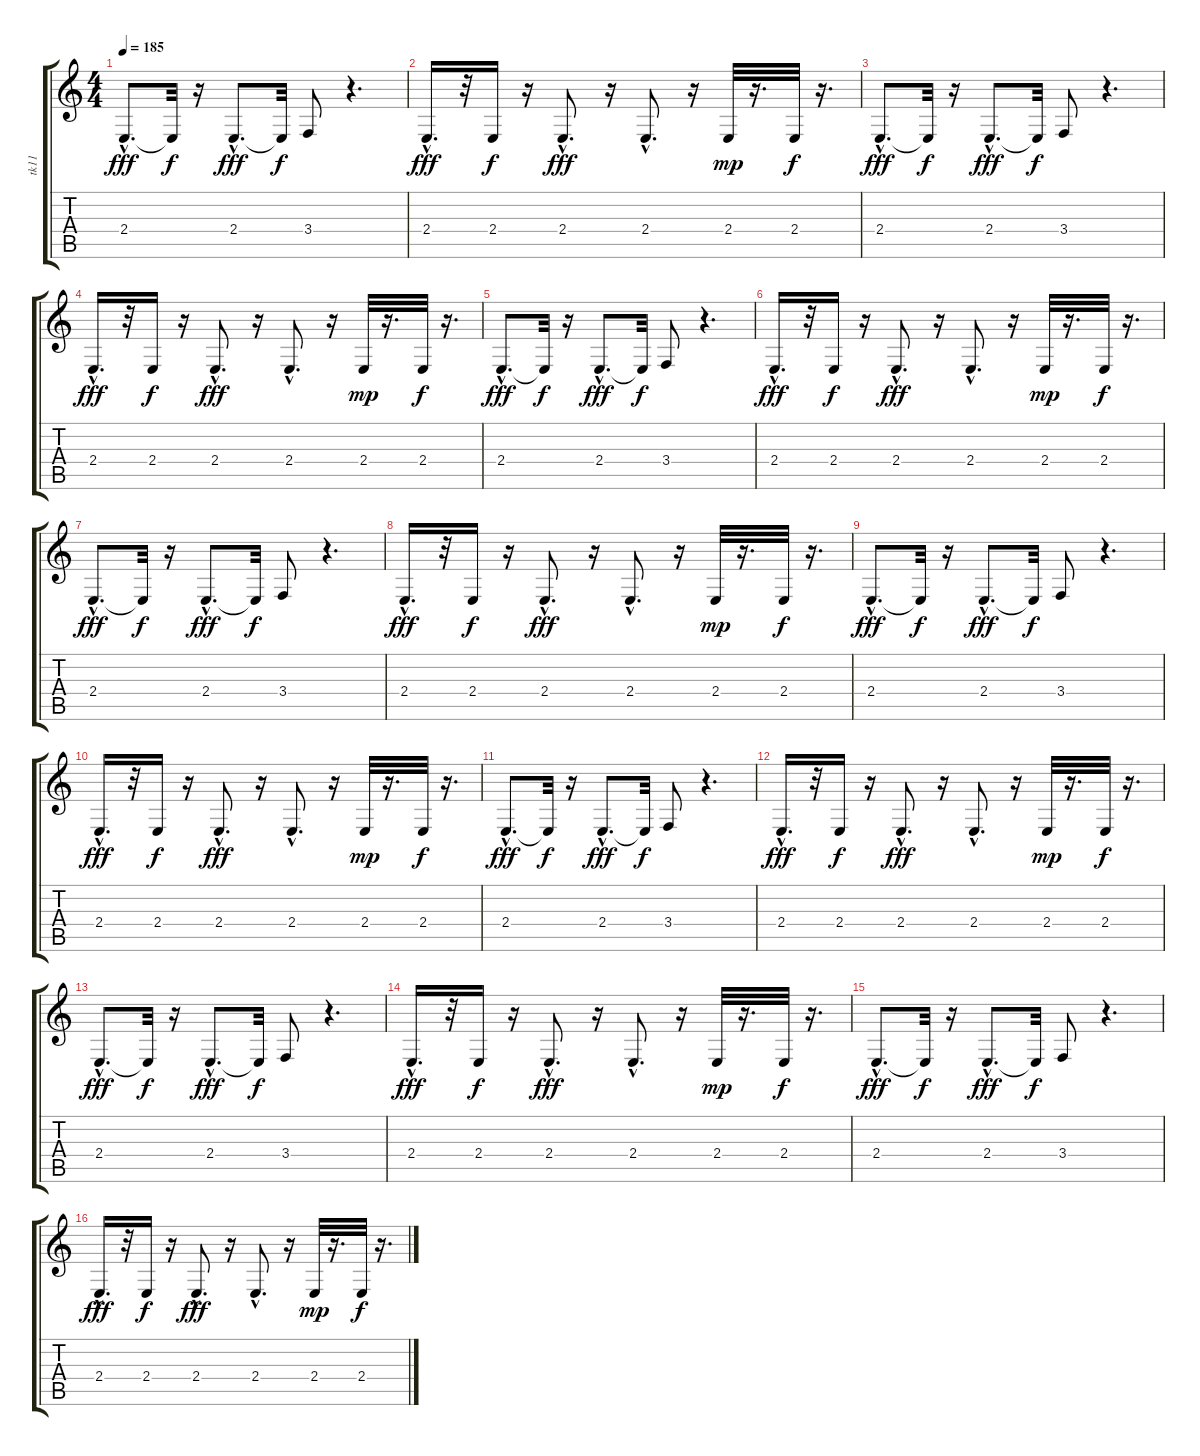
\track ("tk11" "tk11") {instrument bagpipe}
\staff {score tabs}
\tuning (E4 B3 G3 D3 A2 E2) {hide}
\ts (4 4)
\tempo 185
\clef g2
\ks c
2.4{hac}.8{d dy fff} 2.4{t}.32{dy f} r.16 2.4{hac}.8{d dy fff} 2.4{t}.32{dy f} 3.4.8 r.4{d} |
2.4{hac}.16{d dy fff} r.32 2.4.16{dy f} r.16 2.4{hac}.8{d dy fff} r.16 2.4{hac}.8{d} r.16 2.4.32{dy mp} r.16{d} 2.4.32{dy f} r.16{d} |
2.4{hac}.8{d dy fff} 2.4{t}.32{dy f} r.16 2.4{hac}.8{d dy fff} 2.4{t}.32{dy f} 3.4.8 r.4{d} |
2.4{hac}.16{d dy fff} r.32 2.4.16{dy f} r.16 2.4{hac}.8{d dy fff} r.16 2.4{hac}.8{d} r.16 2.4.32{dy mp} r.16{d} 2.4.32{dy f} r.16{d} |
2.4{hac}.8{d dy fff} 2.4{t}.32{dy f} r.16 2.4{hac}.8{d dy fff} 2.4{t}.32{dy f} 3.4.8 r.4{d} |
2.4{hac}.16{d dy fff} r.32 2.4.16{dy f} r.16 2.4{hac}.8{d dy fff} r.16 2.4{hac}.8{d} r.16 2.4.32{dy mp} r.16{d} 2.4.32{dy f} r.16{d} |
2.4{hac}.8{d dy fff} 2.4{t}.32{dy f} r.16 2.4{hac}.8{d dy fff} 2.4{t}.32{dy f} 3.4.8 r.4{d} |
2.4{hac}.16{d dy fff} r.32 2.4.16{dy f} r.16 2.4{hac}.8{d dy fff} r.16 2.4{hac}.8{d} r.16 2.4.32{dy mp} r.16{d} 2.4.32{dy f} r.16{d} |
2.4{hac}.8{d dy fff} 2.4{t}.32{dy f} r.16 2.4{hac}.8{d dy fff} 2.4{t}.32{dy f} 3.4.8 r.4{d} |
2.4{hac}.16{d dy fff} r.32 2.4.16{dy f} r.16 2.4{hac}.8{d dy fff} r.16 2.4{hac}.8{d} r.16 2.4.32{dy mp} r.16{d} 2.4.32{dy f} r.16{d} |
2.4{hac}.8{d dy fff} 2.4{t}.32{dy f} r.16 2.4{hac}.8{d dy fff} 2.4{t}.32{dy f} 3.4.8 r.4{d} |
2.4{hac}.16{d dy fff} r.32 2.4.16{dy f} r.16 2.4{hac}.8{d dy fff} r.16 2.4{hac}.8{d} r.16 2.4.32{dy mp} r.16{d} 2.4.32{dy f} r.16{d} |
2.4{hac}.8{d dy fff} 2.4{t}.32{dy f} r.16 2.4{hac}.8{d dy fff} 2.4{t}.32{dy f} 3.4.8 r.4{d} |
2.4{hac}.16{d dy fff} r.32 2.4.16{dy f} r.16 2.4{hac}.8{d dy fff} r.16 2.4{hac}.8{d} r.16 2.4.32{dy mp} r.16{d} 2.4.32{dy f} r.16{d} |
2.4{hac}.8{d dy fff} 2.4{t}.32{dy f} r.16 2.4{hac}.8{d dy fff} 2.4{t}.32{dy f} 3.4.8 r.4{d} |
2.4{hac}.16{d dy fff} r.32 2.4.16{dy f} r.16 2.4{hac}.8{d dy fff} r.16 2.4{hac}.8{d} r.16 2.4.32{dy mp} r.16{d} 2.4.32{dy f} r.16{d}
